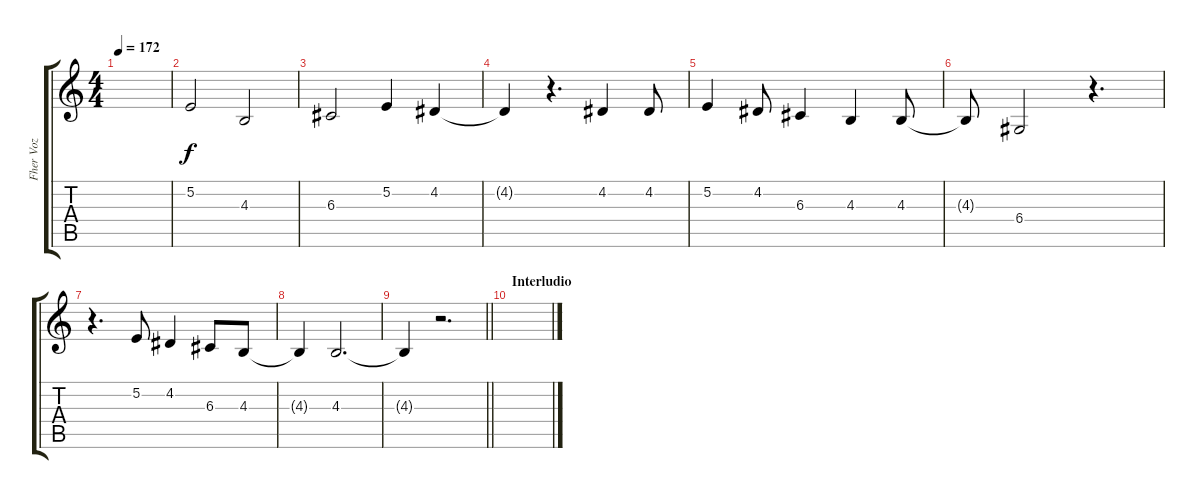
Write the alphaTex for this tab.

\track ("Fher Voz" "Fher Voz") {instrument flute}
\staff {score tabs}
\tuning (E4 B3 G3 D3 A2 E2) {hide}
\ts (4 4)
\tempo 172
\clef g2
\ks c
|
5.2.2 4.3.2 |
6.3.2 5.2.4 4.2.4 |
4.2{t}.4 r.4{d} 4.2.4 4.2.8 |
5.2.4 4.2.8 6.3.4 4.3.4 4.3.8 |
4.3{t}.8 6.4.2 r.4{d} |
r.4{d} 5.2.8 4.2.4 6.3.8 4.3.8 |
4.3{t}.4 4.3.2{d} |
\barLineRight lightlight
4.3{t}.4 r.2{d} |
\section ("" "Interludio")
